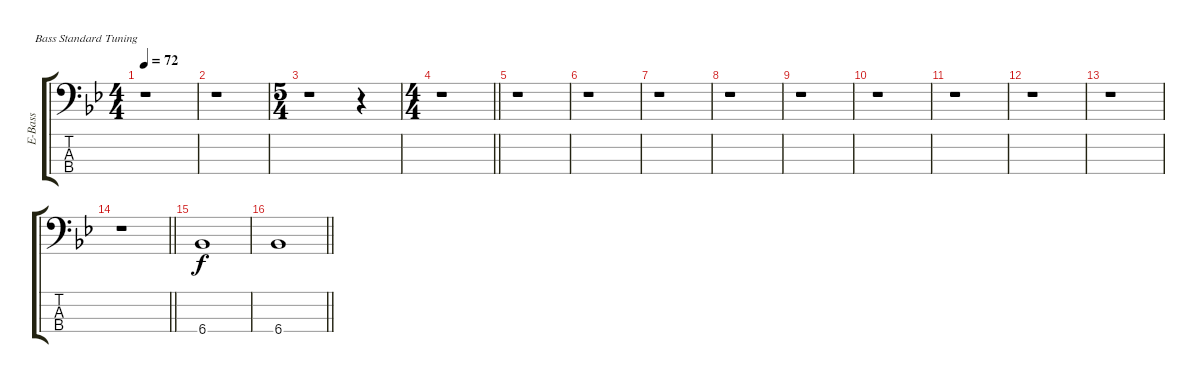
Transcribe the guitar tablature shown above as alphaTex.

\bracketExtendMode groupsimilarinstruments
\otherSystemsTrackNameOrientation horizontal
\track ("Bass" "E-Bass") {instrument electricbasspick}
\staff {score tabs}
\tuning (G2 D2 A1 E1)
\ts (4 4)
\tempo 72
\clef f4
\ks bb
r.1{dy f instrument electricbasspick beam Down} |
r.1{beam Down} |
\ts (5 4)
r.1{beam Down} r.4{beam Down} |
\ts (4 4)
\barLineRight lightlight
r.1{beam Down} |
r.1{beam Down} |
r.1{beam Down} |
r.1{beam Down} |
r.1{beam Down} |
r.1{beam Down} |
r.1{beam Down} |
r.1{beam Down} |
r.1{beam Down} |
r.1{beam Down} |
\barLineRight lightlight
r.1{beam Down} |
6.4{acc b}.1{beam Up} |
\barLineRight lightlight
6.4{acc b}.1{beam Up}
